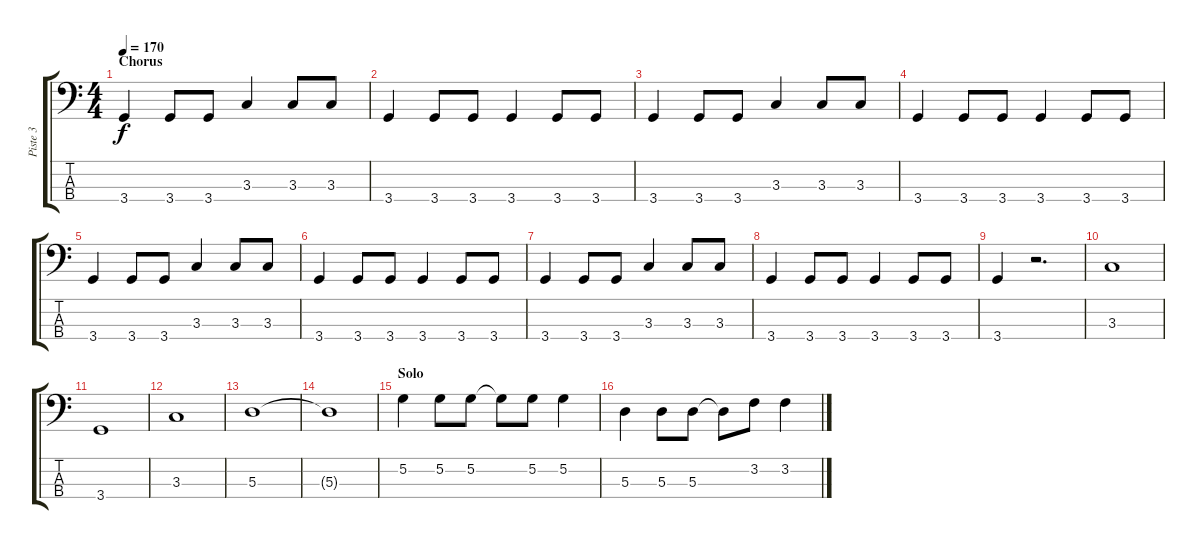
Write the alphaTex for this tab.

\track ("Piste 3" "Piste 3") {instrument electricbassfinger}
\staff {score tabs}
\tuning (G2 D2 A1 E1) {hide}
\ts (4 4)
\section ("" "Chorus")
\tempo 170
\clef f4
\ks c
3.4.4{dy f} 3.4.8 3.4.8 3.3.4 3.3.8 3.3.8 |
3.4.4 3.4.8 3.4.8 3.4.4 3.4.8 3.4.8 |
3.4.4 3.4.8 3.4.8 3.3.4 3.3.8 3.3.8 |
3.4.4 3.4.8 3.4.8 3.4.4 3.4.8 3.4.8 |
3.4.4 3.4.8 3.4.8 3.3.4 3.3.8 3.3.8 |
3.4.4 3.4.8 3.4.8 3.4.4 3.4.8 3.4.8 |
3.4.4 3.4.8 3.4.8 3.3.4 3.3.8 3.3.8 |
3.4.4 3.4.8 3.4.8 3.4.4 3.4.8 3.4.8 |
3.4.4 r.2{d} |
3.3.1 |
3.4.1 |
3.3.1 |
5.3.1 |
5.3{t}.1 |
\section ("" "Solo")
5.2.4 5.2.8 5.2.8 5.2{t}.8 5.2.8 5.2.4 |
5.3.4 5.3.8 5.3.8 5.3{t}.8 3.2.8 3.2.4
